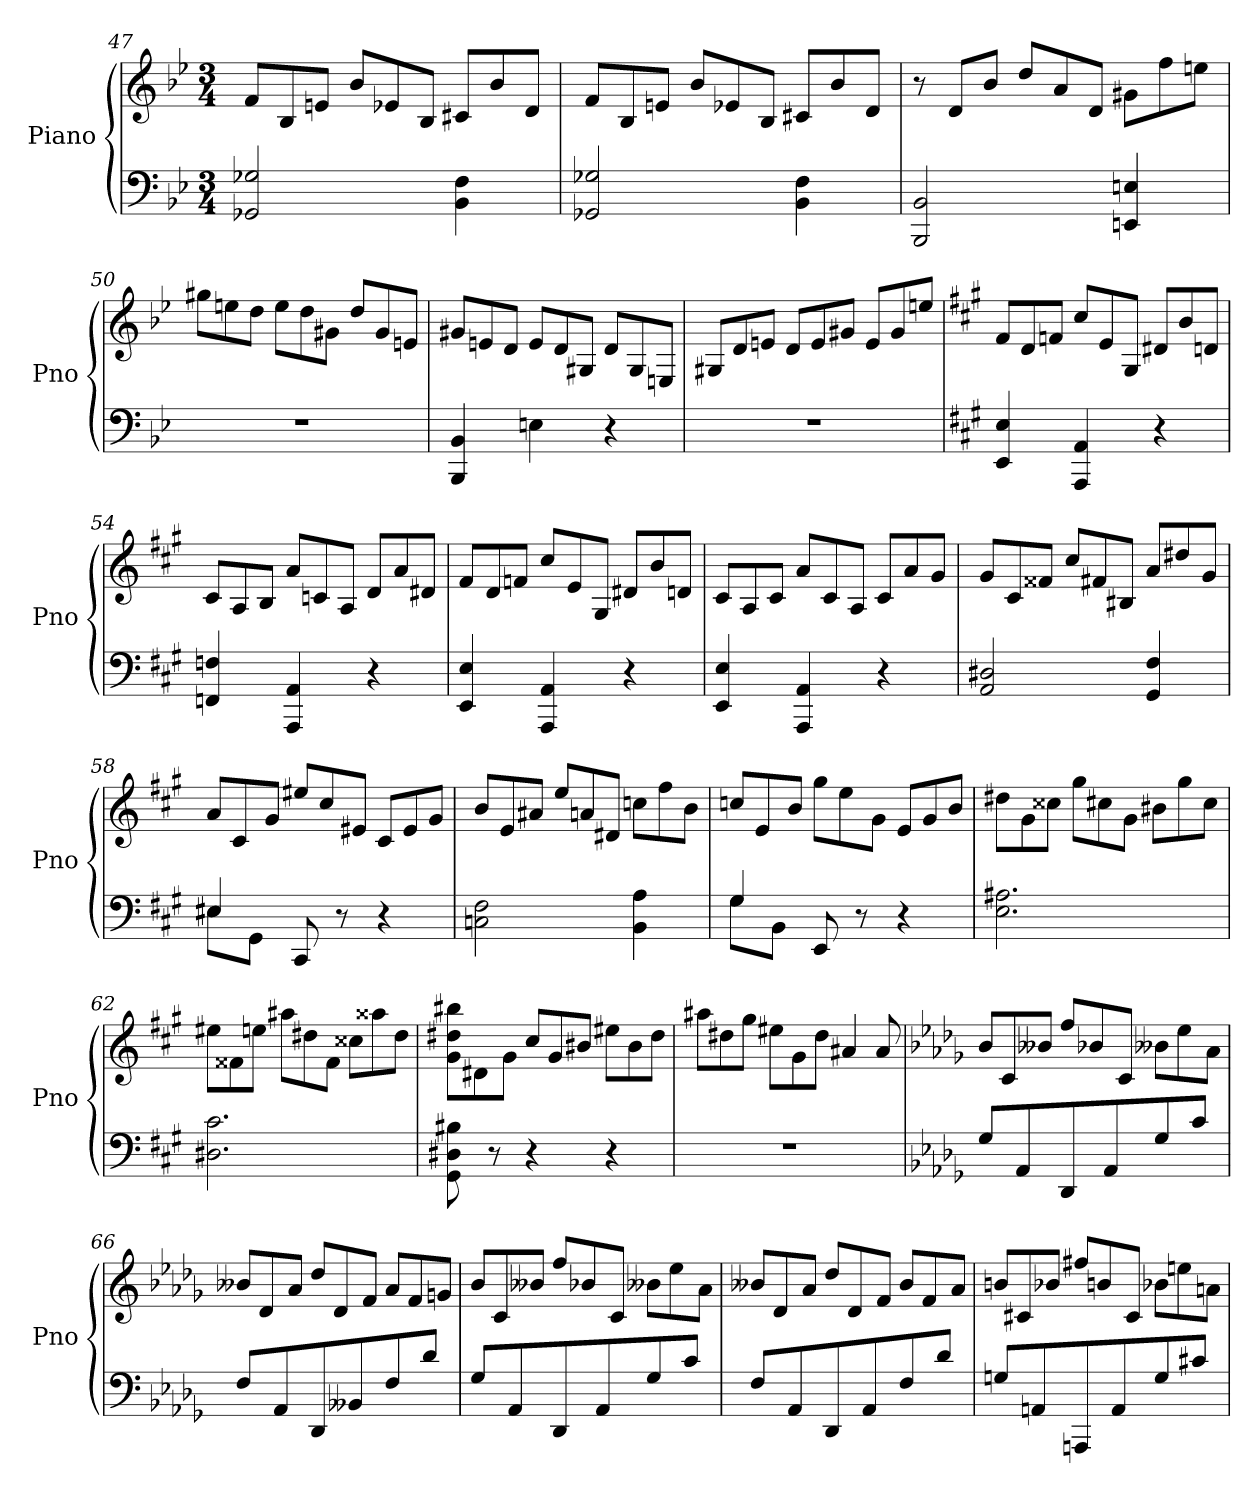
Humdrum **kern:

**kern	**kern
*part1	*part1
*staff2	*staff1
*I"Piano	*
*I'Pno	*
*clefF4	*clefG2
*k[b-e-]	*k[b-e-]
*M3/4	*M3/4
*	*Xtuplet
=47	=47
2GG-X 2G-X	12fL
.	12B-
.	12enJ
.	12b-L
.	12e-X
.	12B-J
4BB- 4F	12c#XL
.	12b-
.	12dJ
=48	=48
2GG-X 2G-X	12fL
.	12B-
.	12enJ
.	12b-L
.	12e-X
.	12B-J
4BB- 4F	12c#XL
.	12b-
.	12dJ
=49	=49
2BBB- 2BB-	12r
.	12dL
.	12b-J
.	12ddL
.	12a
.	12dJ
4EEn 4En	12g#XL
.	12ff
.	12eenJ
=50	=50
2.r	12gg#XL
.	12een
.	12ddJ
.	12eeL
.	12dd
.	12g#XJ
.	12ddL
.	12g#
.	12enJ
=51	=51
4BBB- 4BB-	12g#XL
.	12en
.	12dJ
4En	12eL
.	12d
.	12G#XJ
4r	12dL
.	12G#
.	12EnJ
=52	=52
2.r	12G#XL
.	12d
.	12enJ
.	12dL
.	12e
.	12g#XJ
.	12eL
.	12g#
.	12eenJ
=53	=53
*k[f#c#g#]	*k[f#c#g#]
4EE 4E	12f#L
.	12d
.	12fnJ
4AAA 4AA	12cc#L
.	12e
.	12G#J
4r	12d#XL
.	12b
.	12dnJ
=54	=54
4FFn 4Fn	12c#L
.	12A
.	12BJ
4AAA 4AA	12aL
.	12cn
.	12AJ
4r	12dL
.	12a
.	12d#XJ
=55	=55
4EE 4E	12f#L
.	12d
.	12fnJ
4AAA 4AA	12cc#L
.	12e
.	12G#J
4r	12d#XL
.	12b
.	12dnJ
=56	=56
4EE 4E	12c#L
.	12A
.	12c#J
4AAA 4AA	12aL
.	12c#
.	12AJ
4r	12c#L
.	12a
.	12g#J
=57	=57
2AA 2D#X	12g#L
.	12c#
.	12f##XJ
.	12cc#L
.	12f#X
.	12B#XJ
4GG# 4F#	12a/L
.	12dd#X
.	12g#J
=58	=58
*^	*
4E#X	8E#XL	12aL
.	.	12c#
.	8GG#J	.
.	.	12g#J
8CC#	2ryy	12ee#XL
.	.	12cc#
8r	.	.
.	.	12e#XJ
4r	.	12c#L
.	.	12e#
.	.	12g#J
*v	*v	*
=59	=59
2Cn 2F#	12bL
.	12e
.	12a#XJ
.	12eeL
.	12an
.	12d#XJ
4BB 4A	12ccnL
.	12ff#
.	12bJ
=60	=60
*^	*
4G#	8G#L	12ccnL
.	.	12e
.	8BBJ	.
.	.	12bJ
8EE	2ryy	12gg#L
.	.	12ee
8r	.	.
.	.	12g#J
4r	.	12eL
.	.	12g#
.	.	12bJ
*v	*v	*
=61	=61
2.E 2.A#X	12dd#XL
.	12g#
.	12cc##XJ
.	12gg#L
.	12cc#X
.	12g#J
.	12b#XL
.	12gg#
.	12cc#J
=62	=62
2.D#X 2.c#	12ee#XL
.	12f##X
.	12eenJ
.	12aa#XL
.	12dd#X
.	12f##J
.	12cc##XL
.	12aa##X
.	12dd#J
=63	=63
8GG# 8D#X 8B#X	12g# 12dd#X 12bb#XL
.	12d#X
8r	.
.	12g#J
4r	12cc#L
.	12g#
.	12b#XJ
4r	12ee#XL
.	12b#
.	12dd#J
=64	=64
2.r	12aa#XL
.	12dd#X
.	12gg#J
.	12ee#XL
.	12g#
.	12dd#J
.	6a#X
.	12a#
=65	=65
*k[b-e-a-d-g-]	*k[b-e-a-d-g-]
8G-L	12b-L
.	12c
8AA-	.
.	12b--XJ
8DD-	12ffL
.	12b-X
8AA-	.
.	12cJ
8G-	12b--XL
.	12ee-
8cJ	.
.	12a-J
=66	=66
8F/L	12b--XL
.	12d-
8AA-	.
.	12a-J
8DD-	12dd-L
.	12d-
8BB--X	.
.	12fJ
8F	12a-L
.	12f
8d-J	.
.	12gnJ
=67	=67
8G-L	12b-L
.	12c
8AA-	.
.	12b--XJ
8DD-	12ffL
.	12b-X
8AA-	.
.	12cJ
8G-	12b--XL
.	12ee-
8cJ	.
.	12a-J
=68	=68
8F/L	12b--XL
.	12d-
8AA-	.
.	12a-J
8DD-	12dd-L
.	12d-
8AA-	.
.	12fJ
8F	12b--L
.	12f
8d-J	.
.	12a-J
=69	=69
8GnL	12bnL
.	12c#X
8AAn	.
.	12b-XJ
8AAAn	12ff#XL
.	12bn
8AA	.
.	12c#J
8G	12b-XL
.	12een
8c#XJ	.
.	12anJ
=	=
*-	*-
